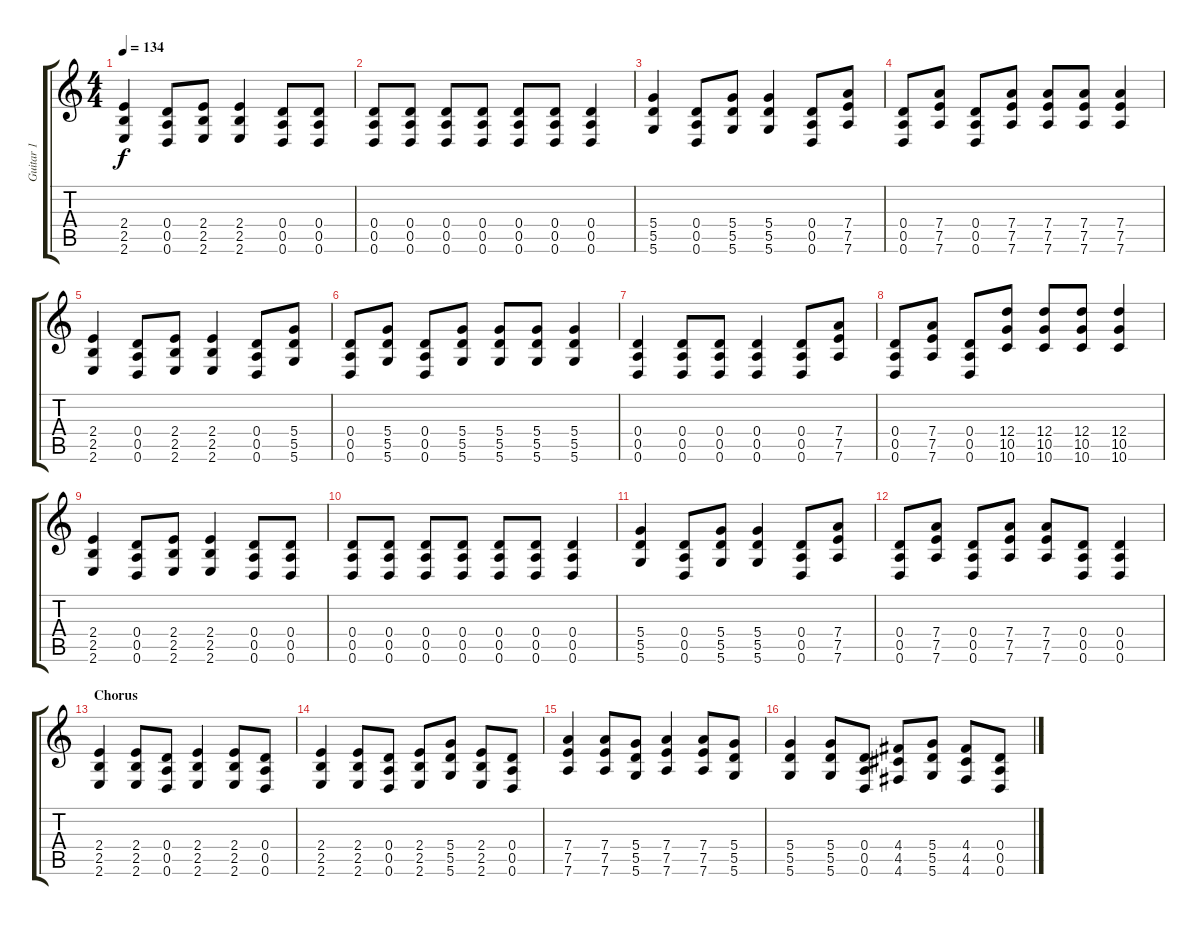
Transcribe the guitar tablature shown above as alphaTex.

\track ("Guitar 1" "Guitar 1") {instrument distortionguitar}
\staff {score tabs}
\tuning (E4 B3 G3 D3 A2 D2) {hide}
\ts (4 4)
\tempo 134
\clef g2
\ks c
(2.4 2.5 2.6).4{dy f} (0.4 0.5 0.6).8 (2.4 2.5 2.6).8 (2.4 2.5 2.6).4 (0.4 0.5 0.6).8 (0.4 0.5 0.6).8 |
(0.4 0.5 0.6).8 (0.4 0.5 0.6).8 (0.4 0.5 0.6).8 (0.4 0.5 0.6).8 (0.4 0.5 0.6).8 (0.4 0.5 0.6).8 (0.4 0.5 0.6).4 |
(5.4 5.5 5.6).4 (0.4 0.5 0.6).8 (5.4 5.5 5.6).8 (5.4 5.5 5.6).4 (0.4 0.5 0.6).8 (7.4 7.5 7.6).8 |
(0.4 0.5 0.6).8 (7.4 7.5 7.6).8 (0.4 0.5 0.6).8 (7.4 7.5 7.6).8 (7.4 7.5 7.6).8 (7.4 7.5 7.6).8 (7.4 7.5 7.6).4 |
(2.4 2.5 2.6).4 (0.4 0.5 0.6).8 (2.4 2.5 2.6).8 (2.4 2.5 2.6).4 (0.4 0.5 0.6).8 (5.4 5.5 5.6).8 |
(0.4 0.5 0.6).8 (5.4 5.5 5.6).8 (0.4 0.5 0.6).8 (5.4 5.5 5.6).8 (5.4 5.5 5.6).8 (5.4 5.5 5.6).8 (5.4 5.5 5.6).4 |
(0.4 0.5 0.6).4 (0.4 0.5 0.6).8 (0.4 0.5 0.6).8 (0.4 0.5 0.6).4 (0.4 0.5 0.6).8 (7.4 7.5 7.6).8 |
(0.4 0.5 0.6).8 (7.4 7.5 7.6).8 (0.4 0.5 0.6).8 (12.4 10.5 10.6).8 (12.4 10.5 10.6).8 (12.4 10.5 10.6).8 (12.4 10.5 10.6).4 |
(2.4 2.5 2.6).4 (0.4 0.5 0.6).8 (2.4 2.5 2.6).8 (2.4 2.5 2.6).4 (0.4 0.5 0.6).8 (0.4 0.5 0.6).8 |
(0.4 0.5 0.6).8 (0.4 0.5 0.6).8 (0.4 0.5 0.6).8 (0.4 0.5 0.6).8 (0.4 0.5 0.6).8 (0.4 0.5 0.6).8 (0.4 0.5 0.6).4 |
(5.4 5.5 5.6).4 (0.4 0.5 0.6).8 (5.4 5.5 5.6).8 (5.4 5.5 5.6).4 (0.4 0.5 0.6).8 (7.4 7.5 7.6).8 |
(0.4 0.5 0.6).8 (7.4 7.5 7.6).8 (0.4 0.5 0.6).8 (7.4 7.5 7.6).8 (7.4 7.5 7.6).8 (0.4 0.5 0.6).8 (0.4 0.5 0.6).4 |
\section ("" "Chorus")
(2.4 2.5 2.6).4{instrument distortionguitar} (2.4 2.5 2.6).8 (0.4 0.5 0.6).8 (2.4 2.5 2.6).4 (2.4 2.5 2.6).8 (0.4 0.5 0.6).8 |
(2.4 2.5 2.6).4 (2.4 2.5 2.6).8 (0.4 0.5 0.6).8 (2.4 2.5 2.6).8 (5.4 5.5 5.6).8 (2.4 2.5 2.6).8 (0.4 0.5 0.6).8 |
(7.4 7.5 7.6).4 (7.4 7.5 7.6).8 (5.4 5.5 5.6).8 (7.4 7.5 7.6).4 (7.4 7.5 7.6).8 (5.4 5.5 5.6).8 |
(5.4 5.5 5.6).4 (5.4 5.5 5.6).8 (0.4 0.5 0.6).8 (4.4 4.5 4.6).8 (5.4 5.5 5.6).8 (4.4 4.5 4.6).8 (0.4 0.5 0.6).8
